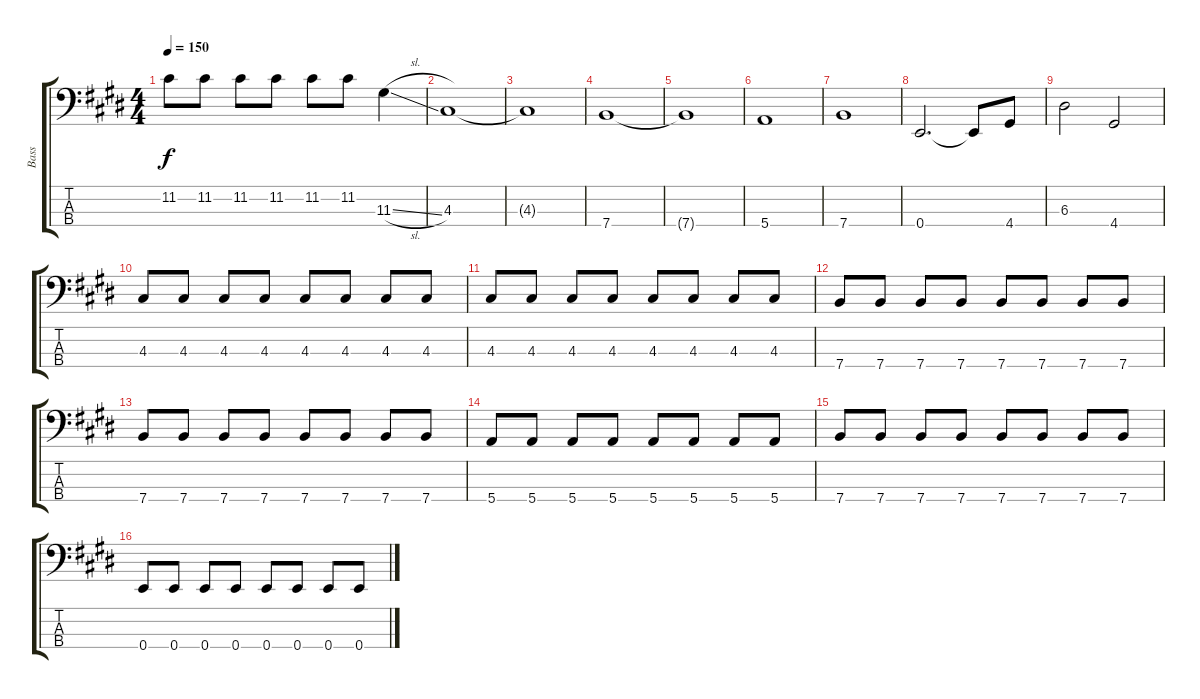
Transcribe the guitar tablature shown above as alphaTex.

\track ("Bass" "Bass") {instrument electricbassfinger}
\staff {score tabs}
\tuning (G2 D2 A1 E1) {hide}
\ts (4 4)
\tempo 150
\clef f4
\ks e
11.2.8{dy f} 11.2.8 11.2.8 11.2.8 11.2.8 11.2.8 11.3{sl}.4 |
4.3.1 |
4.3{t}.1 |
7.4.1 |
7.4{t}.1 |
5.4.1 |
7.4.1 |
0.4.2{d} 0.4{t}.8 4.4.8 |
6.3.2 4.4.2 |
4.3.8 4.3.8 4.3.8 4.3.8 4.3.8 4.3.8 4.3.8 4.3.8 |
4.3.8 4.3.8 4.3.8 4.3.8 4.3.8 4.3.8 4.3.8 4.3.8 |
7.4.8 7.4.8 7.4.8 7.4.8 7.4.8 7.4.8 7.4.8 7.4.8 |
7.4.8 7.4.8 7.4.8 7.4.8 7.4.8 7.4.8 7.4.8 7.4.8 |
5.4.8 5.4.8 5.4.8 5.4.8 5.4.8 5.4.8 5.4.8 5.4.8 |
7.4.8 7.4.8 7.4.8 7.4.8 7.4.8 7.4.8 7.4.8 7.4.8 |
0.4.8 0.4.8 0.4.8 0.4.8 0.4.8 0.4.8 0.4.8 0.4.8
